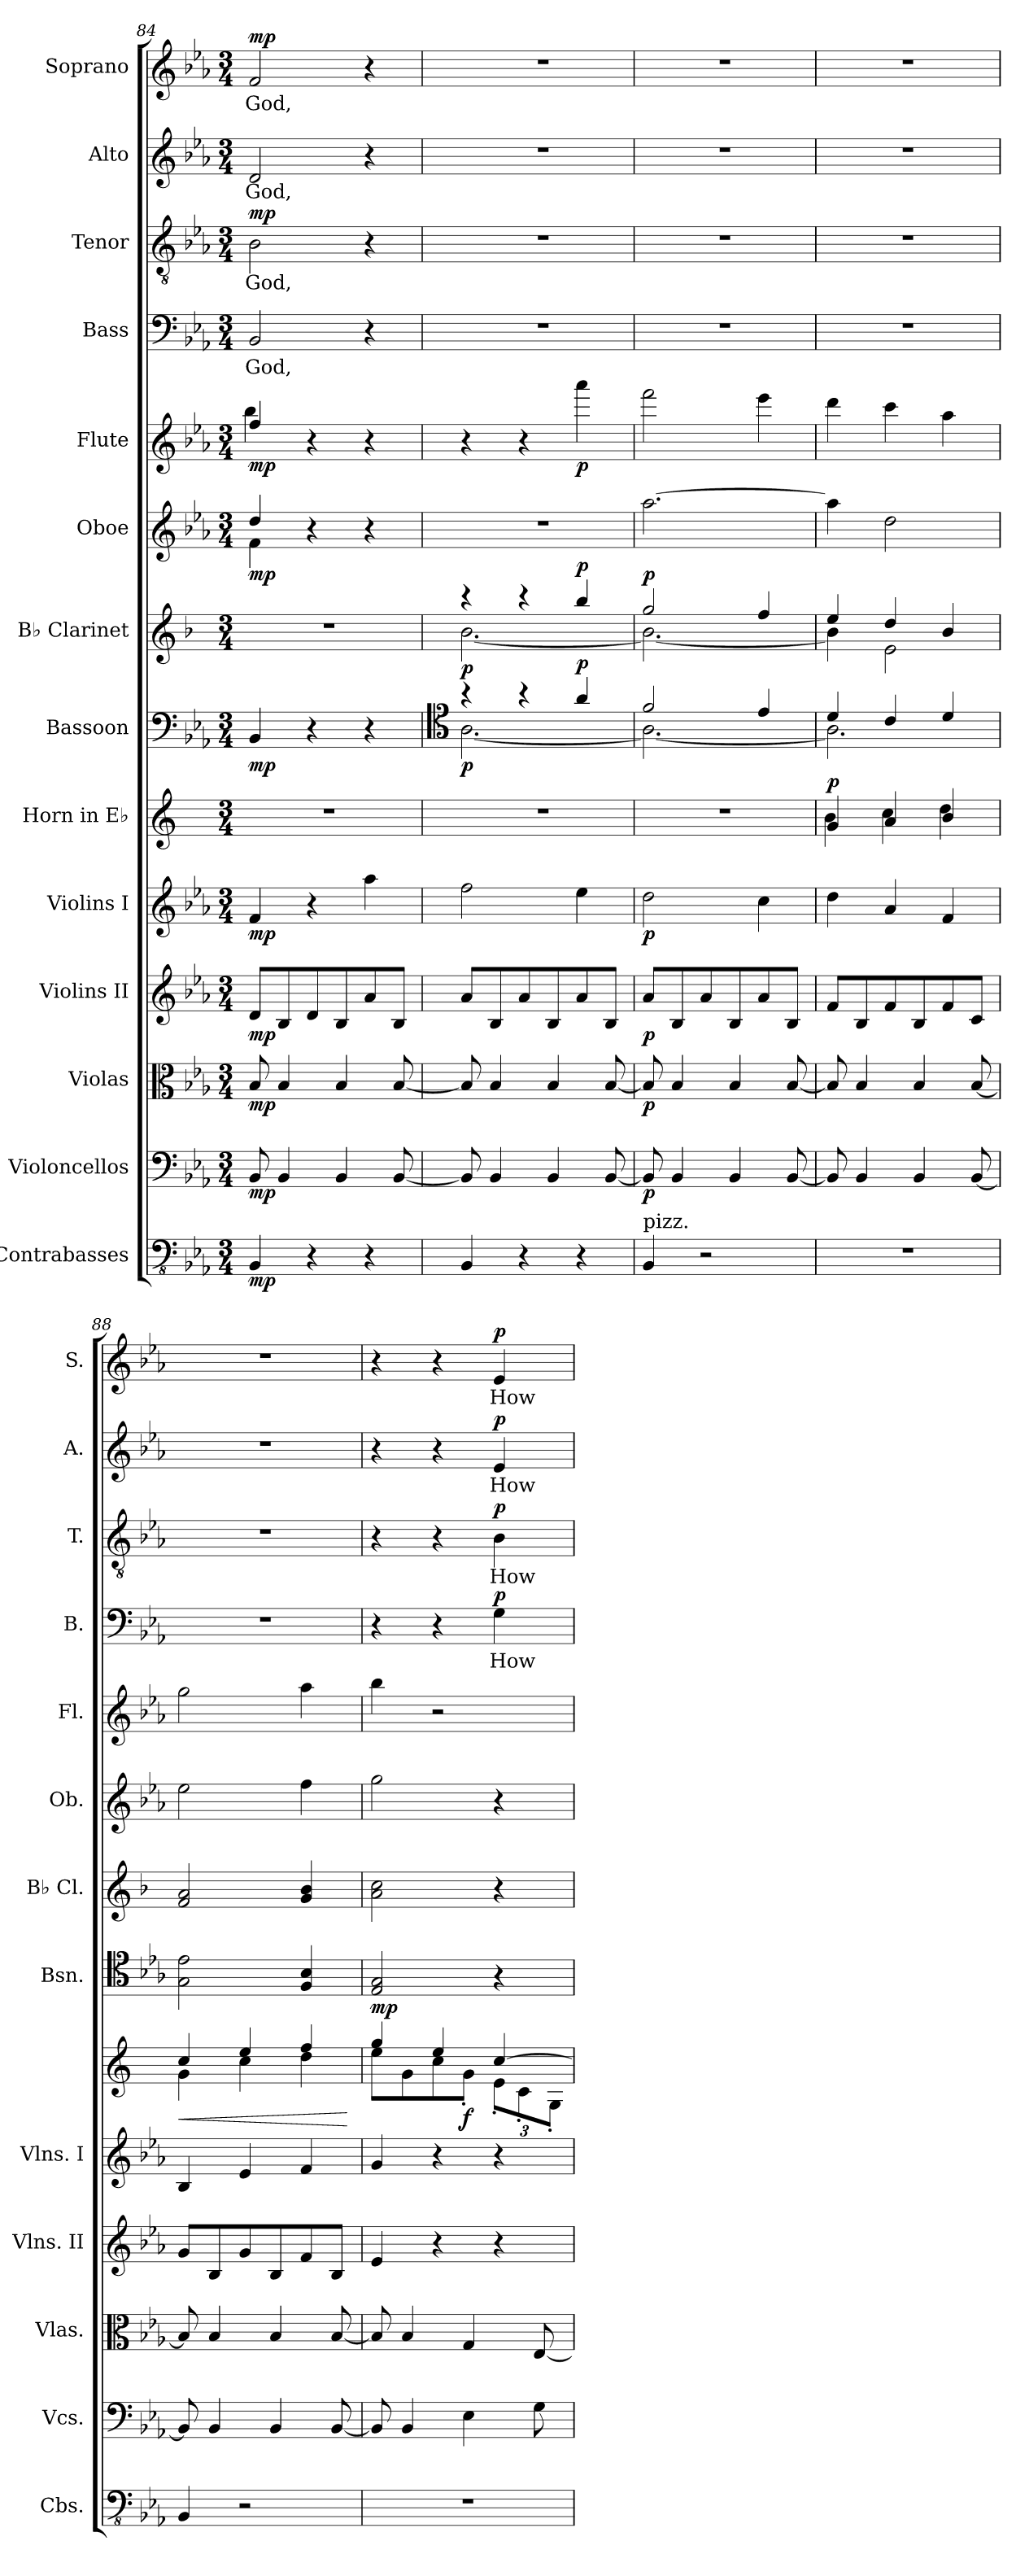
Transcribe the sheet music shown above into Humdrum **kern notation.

**kern	**dynam	**kern	**dynam	**kern	**dynam	**kern	**dynam	**kern	**dynam	**kern	**dynam	**kern	**dynam	**kern	**dynam	**kern	**dynam	**kern	**dynam	**kern	**text	**dynam	**kern	**text	**dynam	**kern	**text	**dynam	**kern	**text	**dynam
*part14	*part14	*part13	*part13	*part12	*part12	*part11	*part11	*part10	*part10	*part9	*part9	*part8	*part8	*part7	*part7	*part6	*part6	*part5	*part5	*part4	*part4	*part4	*part3	*part3	*part3	*part2	*part2	*part2	*part1	*part1	*part1
*staff14	*staff14	*staff13	*staff13	*staff12	*staff12	*staff11	*staff11	*staff10	*staff10	*staff9	*staff9	*staff8	*staff8	*staff7	*staff7	*staff6	*staff6	*staff5	*staff5	*staff4	*staff4	*staff4	*staff3	*staff3	*staff3	*staff2	*staff2	*staff2	*staff1	*staff1	*staff1
*I"Contrabasses	*	*I"Violoncellos	*	*I"Violas	*	*I"Violins II	*	*I"Violins I	*	*I"Horn in E♭	*	*I"Bassoon	*	*I"B♭ Clarinet	*	*I"Oboe	*	*I"Flute	*	*I"Bass	*	*	*I"Tenor	*	*	*I"Alto	*	*	*I"Soprano	*	*
*I'Cbs.	*	*I'Vcs.	*	*I'Vlas.	*	*I'Vlns. II	*	*I'Vlns. I	*	*	*	*I'Bsn.	*	*I'B♭ Cl.	*	*I'Ob.	*	*I'Fl.	*	*I'B.	*	*	*I'T.	*	*	*I'A.	*	*	*I'S.	*	*
*clefFv4	*	*clefF4	*	*clefC3	*	*clefG2	*	*clefG2	*	*clefG2	*	*clefF4	*	*clefG2	*	*clefG2	*	*clefG2	*	*clefF4	*	*	*clefGv2	*	*	*clefG2	*	*	*clefG2	*	*
*	*	*	*	*	*	*	*	*	*	*ITrd5c9	*	*	*	*ITrd1c2	*	*	*	*	*	*	*	*	*	*	*	*	*	*	*	*	*
*k[b-e-a-]	*	*k[b-e-a-]	*	*k[b-e-a-]	*	*k[b-e-a-]	*	*k[b-e-a-]	*	*k[b-e-a-]	*	*k[b-e-a-]	*	*k[b-e-a-]	*	*k[b-e-a-]	*	*k[b-e-a-]	*	*k[b-e-a-]	*	*	*k[b-e-a-]	*	*	*k[b-e-a-]	*	*	*k[b-e-a-]	*	*
*M3/4	*	*M3/4	*	*M3/4	*	*M3/4	*	*M3/4	*	*M3/4	*	*M3/4	*	*M3/4	*	*M3/4	*	*M3/4	*	*M3/4	*	*	*M3/4	*	*	*M3/4	*	*	*M3/4	*	*
=84	=84	=84	=84	=84	=84	=84	=84	=84	=84	=84	=84	=84	=84	=84	=84	=84	=84	=84	=84	=84	=84	=84	=84	=84	=84	=84	=84	=84	=84	=84	=84
*	*	*	*	*	*	*	*	*	*	*	*	*	*	*	*	*^	*	*^	*	*	*	*	*	*	*	*	*	*	*	*	*
!	!LO:DY:b	!	!LO:DY:b	!	!LO:DY:b	!	!LO:DY:b	!	!LO:DY:b	!	!	!	!LO:DY:b	!	!	!	!	!LO:DY:b	!	!	!LO:DY:b	!	!LO:LY:b	!	!	!LO:LY:b	!LO:DY:a	!	!LO:LY:b	!	!	!LO:LY:b	!LO:DY:a
4BBB-/	mp	8BB-/	mp	8B-/	mp	8d/L	mp	4f/	mp	2.r	.	4BB-/	mp	2.r	.	4dd/	4f\	mp	4ff/	4bb-\	mp	2BB-/	God,	.	2B-\	God,	mp	2d/	God,	.	2f/	God,	mp
.	.	4BB-/	.	4B-/	.	8B-/	.	.	.	.	.	.	.	.	.	.	.	.	.	.	.	.	.	.	.	.	.	.	.	.	.	.	.
4r	.	.	.	.	.	8d/	.	4r	.	.	.	4r	.	.	.	4r	4ryy	.	4r	4ryy	.	.	.	.	.	.	.	.	.	.	.	.	.
.	.	4BB-/	.	4B-/	.	8B-/	.	.	.	.	.	.	.	.	.	.	.	.	.	.	.	.	.	.	.	.	.	.	.	.	.	.	.
4r	.	.	.	.	.	8a-/	.	4aa-\	.	.	.	4r	.	.	.	4r	4ryy	.	4r	4ryy	.	4r	.	.	4r	.	.	4r	.	.	4r	.	.
.	.	[8BB-/	.	[8B-/	.	8B-/J	.	.	.	.	.	.	.	.	.	.	.	.	.	.	.	.	.	.	.	.	.	.	.	.	.	.	.
*	*	*	*	*	*	*	*	*	*	*	*	*	*	*	*	*v	*v	*	*	*	*	*	*	*	*	*	*	*	*	*	*	*	*
*	*	*	*	*	*	*	*	*	*	*	*	*	*	*	*	*	*	*v	*v	*	*	*	*	*	*	*	*	*	*	*	*	*
=85	=85	=85	=85	=85	=85	=85	=85	=85	=85	=85	=85	=85	=85	=85	=85	=85	=85	=85	=85	=85	=85	=85	=85	=85	=85	=85	=85	=85	=85	=85	=85
*	*	*	*	*	*	*	*	*	*	*	*	*clefC4	*	*	*	*	*	*	*	*	*	*	*	*	*	*	*	*	*	*	*
*	*	*	*	*	*	*	*	*	*	*	*	*^	*	*^	*	*	*	*	*	*	*	*	*	*	*	*	*	*	*	*	*
!	!	!	!	!	!	!	!	!	!	!	!	!	!	!LO:DY:b	!	!	!LO:DY:b	!	!	!	!	!	!	!	!	!	!	!	!	!	!	!	!
4BBB-/	.	8BB-/]	.	8B-/]	.	8a-/L	.	2ff\	.	2.r	.	4r	[2.A-\	p	4r	[2.a-\	p	2.r	.	4r	.	2.r	.	.	2.r	.	.	2.r	.	.	2.r	.	.
.	.	4BB-/	.	4B-/	.	8B-/	.	.	.	.	.	.	.	.	.	.	.	.	.	.	.	.	.	.	.	.	.	.	.	.	.	.	.
4r	.	.	.	.	.	8a-/	.	.	.	.	.	4r	.	.	4r	.	.	.	.	4r	.	.	.	.	.	.	.	.	.	.	.	.	.
.	.	4BB-/	.	4B-/	.	8B-/	.	.	.	.	.	.	.	.	.	.	.	.	.	.	.	.	.	.	.	.	.	.	.	.	.	.	.
!	!	!	!	!	!	!	!	!	!	!	!	!	!	!LO:DY:a	!	!	!LO:DY:a	!	!	!	!LO:DY:b	!	!	!	!	!	!	!	!	!	!	!	!
4r	.	.	.	.	.	8a-/	.	4ee-\	.	.	.	4a-/	.	p	4aa-/	.	p	.	.	4aaa-\	p	.	.	.	.	.	.	.	.	.	.	.	.
.	.	[8BB-/	.	[8B-/	.	8B-/J	.	.	.	.	.	.	.	.	.	.	.	.	.	.	.	.	.	.	.	.	.	.	.	.	.	.	.
=86	=86	=86	=86	=86	=86	=86	=86	=86	=86	=86	=86	=86	=86	=86	=86	=86	=86	=86	=86	=86	=86	=86	=86	=86	=86	=86	=86	=86	=86	=86	=86	=86	=86
!LO:TX:a:t=pizz.	!	!	!	!	!	!	!	!	!	!	!	!	!	!	!	!	!	!	!	!	!	!	!	!	!	!	!	!	!	!	!	!	!
!	!	!	!LO:DY:b	!	!LO:DY:b	!	!LO:DY:b	!	!LO:DY:b	!	!	!	!	!	!	!	!	!	!LO:DY:b	!	!	!	!	!	!	!	!	!	!	!	!	!	!
4BBB-/	.	8BB-/]	p	8B-/]	p	8a-/L	p	2dd\	p	2.r	.	2f/	2.A-\_	.	2ff/	2.a-\_	.	[2.aa-\	p	2fff\	.	2.r	.	.	2.r	.	.	2.r	.	.	2.r	.	.
.	.	4BB-/	.	4B-/	.	8B-/	.	.	.	.	.	.	.	.	.	.	.	.	.	.	.	.	.	.	.	.	.	.	.	.	.	.	.
2r	.	.	.	.	.	8a-/	.	.	.	.	.	.	.	.	.	.	.	.	.	.	.	.	.	.	.	.	.	.	.	.	.	.	.
.	.	4BB-/	.	4B-/	.	8B-/	.	.	.	.	.	.	.	.	.	.	.	.	.	.	.	.	.	.	.	.	.	.	.	.	.	.	.
.	.	.	.	.	.	8a-/	.	4cc\	.	.	.	4e-/	.	.	4ee-/	.	.	.	.	4eee-\	.	.	.	.	.	.	.	.	.	.	.	.	.
.	.	[8BB-/	.	[8B-/	.	8B-/J	.	.	.	.	.	.	.	.	.	.	.	.	.	.	.	.	.	.	.	.	.	.	.	.	.	.	.
!!LO:PB:g=z
=87	=87	=87	=87	=87	=87	=87	=87	=87	=87	=87	=87	=87	=87	=87	=87	=87	=87	=87	=87	=87	=87	=87	=87	=87	=87	=87	=87	=87	=87	=87	=87	=87	=87
*	*	*	*	*	*	*	*	*	*	*^	*	*	*	*	*	*	*	*	*	*	*	*	*	*	*	*	*	*	*	*	*	*	*
!	!	!	!	!	!	!	!	!	!	!	!	!LO:DY:a	!	!	!	!	!	!	!	!	!	!	!	!	!	!	!	!	!	!	!	!	!	!
2.r	.	8BB-/]	.	8B-/]	.	8f/L	.	4dd\	.	4B-/	4d\	p	4d/	2.A-\]	.	4dd/	4a-\]	.	4aa-\]	.	4ddd\	.	2.r	.	.	2.r	.	.	2.r	.	.	2.r	.	.
.	.	4BB-/	.	4B-/	.	8B-/	.	.	.	.	.	.	.	.	.	.	.	.	.	.	.	.	.	.	.	.	.	.	.	.	.	.	.	.
.	.	.	.	.	.	8f/	.	4a-/	.	4c/	4e-\	.	4c/	.	.	4cc/	2d\	.	2dd\	.	4ccc\	.	.	.	.	.	.	.	.	.	.	.	.	.
.	.	4BB-/	.	4B-/	.	8B-/	.	.	.	.	.	.	.	.	.	.	.	.	.	.	.	.	.	.	.	.	.	.	.	.	.	.	.	.
.	.	.	.	.	.	8f/	.	4f/	.	4d/	4f\	.	4d/	.	.	4a-/	.	.	.	.	4aa-\	.	.	.	.	.	.	.	.	.	.	.	.	.
.	.	[8BB-/	.	[8B-/	.	8c/J	.	.	.	.	.	.	.	.	.	.	.	.	.	.	.	.	.	.	.	.	.	.	.	.	.	.	.	.
*	*	*	*	*	*	*	*	*	*	*	*	*	*v	*v	*	*	*	*	*	*	*	*	*	*	*	*	*	*	*	*	*	*	*	*
*	*	*	*	*	*	*	*	*	*	*	*	*	*	*	*v	*v	*	*	*	*	*	*	*	*	*	*	*	*	*	*	*	*	*
=88	=88	=88	=88	=88	=88	=88	=88	=88	=88	=88	=88	=88	=88	=88	=88	=88	=88	=88	=88	=88	=88	=88	=88	=88	=88	=88	=88	=88	=88	=88	=88	=88
!	!	!	!	!	!	!	!	!	!	!	!	!LO:HP:b	!	!	!	!	!	!	!	!	!	!	!	!	!	!	!	!	!	!	!	!
4BBB-/	.	8BB-/]	.	8B-/]	.	8g/L	.	4B-/	.	4e-/	4B-\	<	2G\ 2e-\	.	2e-/ 2g/	.	2ee-\	.	2gg\	.	2.r	.	.	2.r	.	.	2.r	.	.	2.r	.	.
.	.	4BB-/	.	4B-/	.	8B-/	.	.	.	.	.	.	.	.	.	.	.	.	.	.	.	.	.	.	.	.	.	.	.	.	.	.
2r	.	.	.	.	.	8g/	.	4e-/	.	4g/	4e-\	.	.	.	.	.	.	.	.	.	.	.	.	.	.	.	.	.	.	.	.	.
.	.	4BB-/	.	4B-/	.	8B-/	.	.	.	.	.	.	.	.	.	.	.	.	.	.	.	.	.	.	.	.	.	.	.	.	.	.
.	.	.	.	.	.	8f/	.	4f/	.	4a-/	4f\	.	4F/ 4B-/	.	4f/ 4a-/	.	4ff\	.	4aa-\	.	.	.	.	.	.	.	.	.	.	.	.	.
.	.	[8BB-/	.	[8B-/	.	8B-/J	.	.	.	.	.	.	.	.	.	.	.	.	.	.	.	.	.	.	.	.	.	.	.	.	.	.
*	*	*	*	*	*	*	*	*	*	*v	*v	*	*	*	*	*	*	*	*	*	*	*	*	*	*	*	*	*	*	*	*	*
.	.	.	.	.	.	.	.	.	.	.	[	.	.	.	.	.	.	.	.	.	.	.	.	.	.	.	.	.	.	.	.
=89	=89	=89	=89	=89	=89	=89	=89	=89	=89	=89	=89	=89	=89	=89	=89	=89	=89	=89	=89	=89	=89	=89	=89	=89	=89	=89	=89	=89	=89	=89	=89
*	*	*	*	*	*	*	*	*	*	*^	*	*	*	*	*	*	*	*	*	*	*	*	*	*	*	*	*	*	*	*	*
!	!	!	!	!	!	!	!	!	!	!	!	!LO:DY:a	!	!	!	!	!	!	!	!	!	!	!	!	!	!	!	!	!	!	!	!
2.r	.	8BB-/]	.	8B-/]	.	4e-/	.	4g/	.	4b-/	8g\L	mp	2E-/ 2G/	.	2g\ 2b-\	.	2gg\	.	4bb-\	.	4r	.	.	4r	.	.	4r	.	.	4r	.	.
.	.	4BB-/	.	4B-/	.	.	.	.	.	.	8B-\	.	.	.	.	.	.	.	.	.	.	.	.	.	.	.	.	.	.	.	.	.
.	.	.	.	.	.	4r	.	4r	.	4g/	8e-\	.	.	.	.	.	.	.	2r	.	4r	.	.	4r	.	.	4r	.	.	4r	.	.
!	!	!	!	!	!	!	!	!	!	!	!	!LO:DY:b	!	!	!	!	!	!	!	!	!	!	!	!	!	!	!	!	!	!	!	!
.	.	4E-\	.	4G/	.	.	.	.	.	.	8B-'\J	f	.	.	.	.	.	.	.	.	.	.	.	.	.	.	.	.	.	.	.	.
*	*	*	*	*	*	*	*	*	*	*	*Xbrackettup	*	*	*	*	*	*	*	*	*	*	*	*	*	*	*	*	*	*	*	*	*
!	!	!	!	!	!	!	!	!	!	!	!	!	!	!	!	!	!	!	!	!	!	!LO:LY:b	!LO:DY:a	!	!LO:LY:b	!LO:DY:a	!	!LO:LY:b	!LO:DY:a	!	!LO:LY:b	!LO:DY:a
.	.	.	.	.	.	4r	.	4r	.	[4e-/	12G'\L	.	4r	.	4r	.	4r	.	.	.	4G\	How	p	4B-\	How	p	4e-/	How	p	4e-/	How	p
.	.	.	.	.	.	.	.	.	.	.	12E-'\	.	.	.	.	.	.	.	.	.	.	.	.	.	.	.	.	.	.	.	.	.
.	.	8G\	.	[8E-/	.	.	.	.	.	.	.	.	.	.	.	.	.	.	.	.	.	.	.	.	.	.	.	.	.	.	.	.
.	.	.	.	.	.	.	.	.	.	.	12BB-'\J	.	.	.	.	.	.	.	.	.	.	.	.	.	.	.	.	.	.	.	.	.
*	*	*	*	*	*	*	*	*	*	*v	*v	*	*	*	*	*	*	*	*	*	*	*	*	*	*	*	*	*	*	*	*	*
=	=	=	=	=	=	=	=	=	=	=	=	=	=	=	=	=	=	=	=	=	=	=	=	=	=	=	=	=	=	=	=
*-	*-	*-	*-	*-	*-	*-	*-	*-	*-	*-	*-	*-	*-	*-	*-	*-	*-	*-	*-	*-	*-	*-	*-	*-	*-	*-	*-	*-	*-	*-	*-
